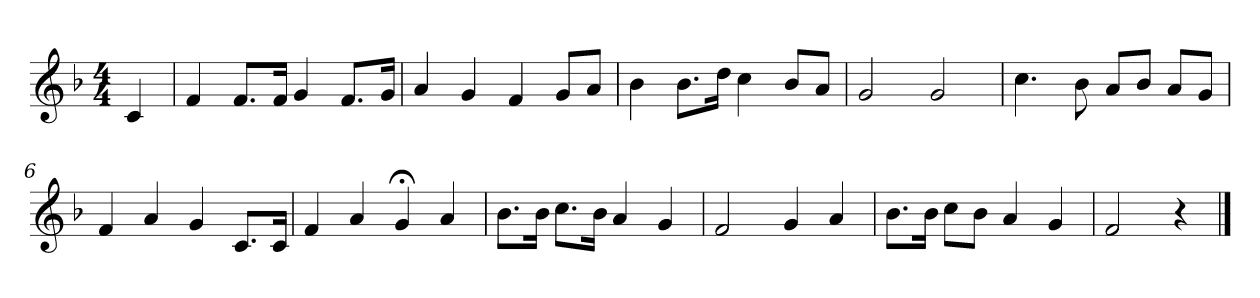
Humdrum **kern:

**kern
*part1
*staff1
*clefG2
*k[b-]
*F:
*M4/4
*MM120
=
4c
=1
4f
8.f/L
16f/Jk
4g
8.f/L
16g/Jk
=2
4a
4g
4f
8g/L
8a/J
=3
4b-
8.b-\L
16dd\Jk
4cc
8b-/L
8a/J
=4
2g
2g
=5
4.cc
8b-
8a/L
8b-/J
8a/L
8g/J
=6
4f
4a
4g
8.c/L
16c/Jk
=7
4f
4a
4g;<
4a
=8
8.b-\L
16b-\Jk
8.cc\L
16b-\Jk
4a
4g
=9
2f
4g
4a
=10
8.b-\L
16b-\Jk
8cc\L
8b-\J
4a
4g
=11
2f
4r
==
*-
